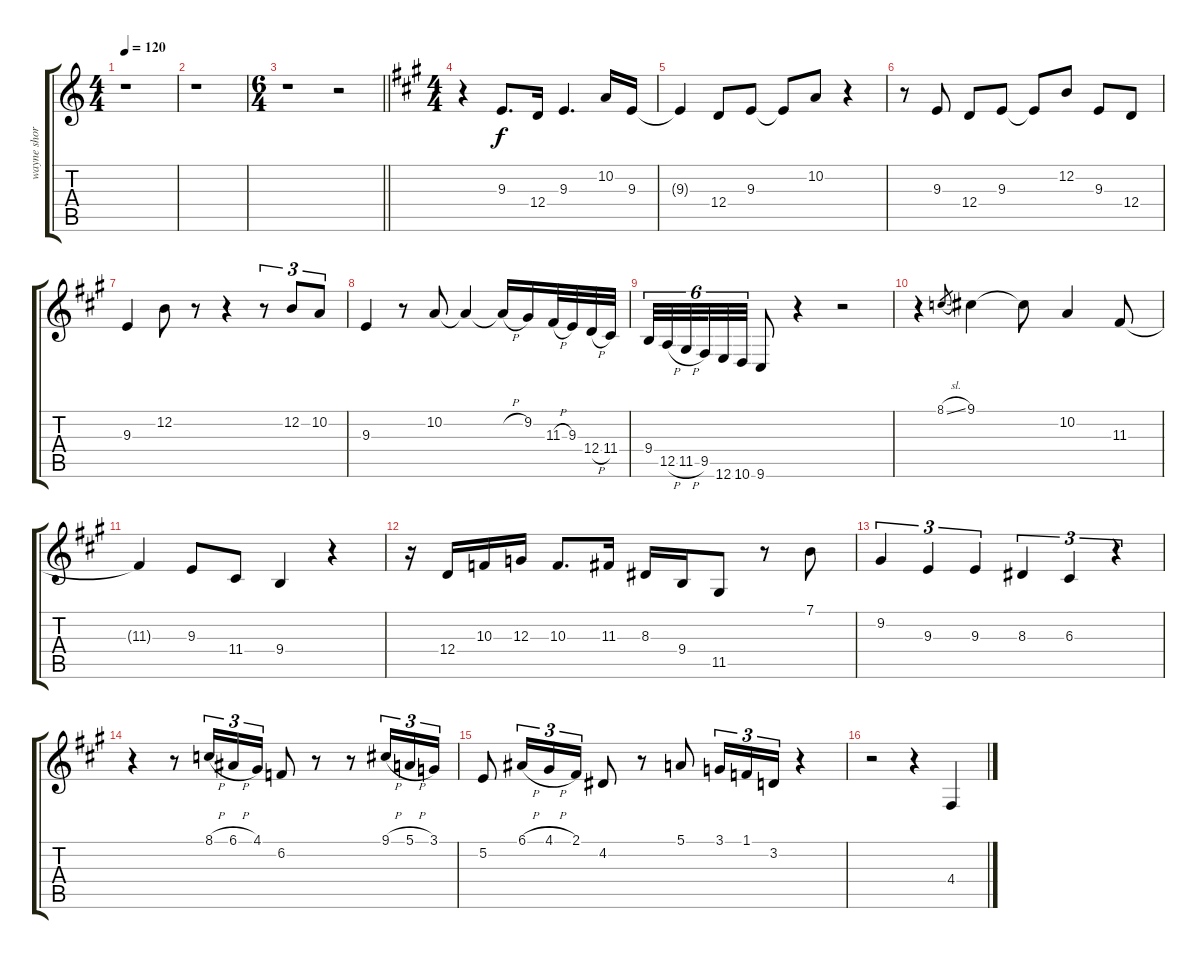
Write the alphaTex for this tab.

\track ("wayne shorter" "wayne shor") {instrument tenorsax}
\staff {score tabs}
\tuning (E4 B3 G3 D3 A2 E2) {hide}
\ts (4 4)
\tempo 120
\clef g2
\ks c
r.1{dy f} |
r.1 |
\ts (6 4)
\barLineRight lightlight
r.1 r.2 |
\ts (4 4)
\ks a
r.4 9.3.8{d} 12.4.16 9.3.4{d} 10.2.16 9.3.16 |
9.3{t}.4 12.4.8 9.3.8 9.3{t}.8 10.2.8 r.4 |
r.8 9.3.8 12.4.8 9.3.8 9.3{t}.8 12.2.8 9.3.8 12.4.8 |
9.3.4 12.2.8 r.8 r.4 r.8{tu (3 2)} 12.2.8{tu (3 2)} 10.2.8{tu (3 2)} |
9.3.4 r.8 10.2.8 10.2{t}.4 10.2{h t}.16 9.2.16 11.3{h}.32 9.3.32 12.4{h}.32 11.4.32 |
9.4.32{tu (6 4)} 12.5{h}.32{tu (6 4)} 11.5{h}.32{tu (6 4) beam splitsecondary} 9.5.32{tu (6 4)} 12.6.32{tu (6 4)} 10.6.32{tu (6 4)} 9.6.8 r.4 r.2 |
r.4 8.1{sl}.8{gr} 9.1.4 9.1{t}.8 10.2.4 11.3.8 |
11.3{t}.4 9.3.8 11.4.8 9.4.4 r.4 |
r.16 12.4.16 10.3.16 12.3.16 10.3.8{d} 11.3.16 8.3.16 9.4.16 11.5.8 r.8 7.1.8 |
9.2.4{tu (3 2)} 9.3.4{tu (3 2)} 9.3.4{tu (3 2)} 8.3.4{tu (3 2)} 6.3.4{tu (3 2)} r.4{tu (3 2)} |
r.4 r.8 8.1{h}.16{tu (3 2)} 6.1{h}.16{tu (3 2)} 4.1.16{tu (3 2)} 6.2.8 r.8 r.8 9.1{h}.16{tu (3 2)} 5.1{h}.16{tu (3 2)} 3.1.16{tu (3 2)} |
5.2.8 6.1{h}.16{tu (3 2)} 4.1{h}.16{tu (3 2)} 2.1.16{tu (3 2)} 4.2.8 r.8 5.1.8 3.1.16{tu (3 2)} 1.1.16{tu (3 2)} 3.2.16{tu (3 2)} r.4 |
r.2 r.4 4.4.4
